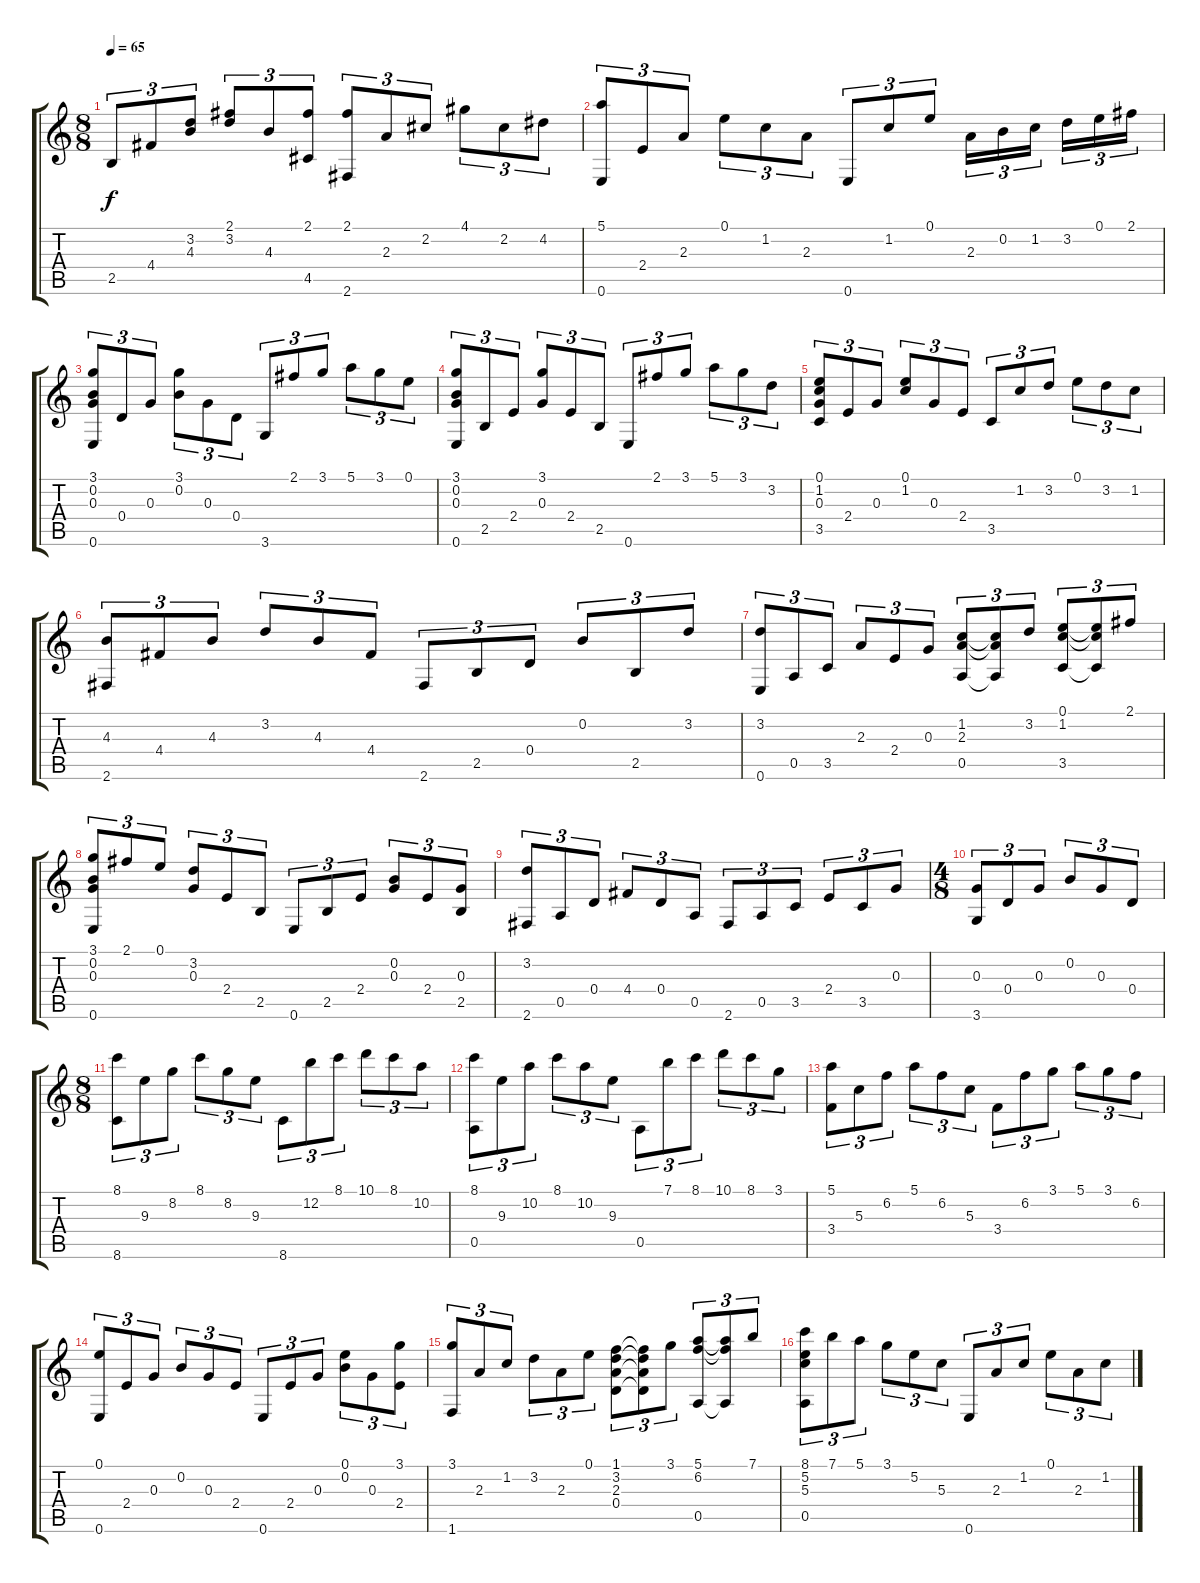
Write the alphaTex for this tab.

\track "" {instrument acousticguitarnylon}
\staff {score tabs}
\tuning (E4 B3 G3 D3 A2 E2) {hide}
\ts (8 8)
\tempo 65
\clef g2
\ks c
2.5.8{tu (3 2) dy f} 4.4.8{tu (3 2)} (3.2 4.3).8{tu (3 2)} (2.1 3.2).8{tu (3 2)} 4.3.8{tu (3 2)} (2.1 4.5).8{tu (3 2)} (2.1 2.6).8{tu (3 2)} 2.3.8{tu (3 2)} 2.2.8{tu (3 2)} 4.1.8{tu (3 2)} 2.2.8{tu (3 2)} 4.2.8{tu (3 2)} |
(5.1 0.6).8{tu (3 2)} 2.4.8{tu (3 2)} 2.3.8{tu (3 2)} 0.1.8{tu (3 2)} 1.2.8{tu (3 2)} 2.3.8{tu (3 2)} 0.6.8{tu (3 2)} 1.2.8{tu (3 2)} 0.1.8{tu (3 2)} 2.3.16{tu (3 2)} 0.2.16{tu (3 2)} 1.2.16{tu (3 2)} 3.2.16{tu (3 2)} 0.1.16{tu (3 2)} 2.1.16{tu (3 2)} |
(3.1 0.2 0.3 0.6).8{tu (3 2)} 0.4.8{tu (3 2)} 0.3.8{tu (3 2)} (3.1 0.2).8{tu (3 2)} 0.3.8{tu (3 2)} 0.4.8{tu (3 2)} 3.6.8{tu (3 2)} 2.1.8{tu (3 2)} 3.1.8{tu (3 2)} 5.1.8{tu (3 2)} 3.1.8{tu (3 2)} 0.1.8{tu (3 2)} |
(3.1 0.2 0.3 0.6).8{tu (3 2)} 2.5.8{tu (3 2)} 2.4.8{tu (3 2)} (3.1 0.3).8{tu (3 2)} 2.4.8{tu (3 2)} 2.5.8{tu (3 2)} 0.6.8{tu (3 2)} 2.1.8{tu (3 2)} 3.1.8{tu (3 2)} 5.1.8{tu (3 2)} 3.1.8{tu (3 2)} 3.2.8{tu (3 2)} |
(0.1 1.2 0.3 3.5).8{tu (3 2)} 2.4.8{tu (3 2)} 0.3.8{tu (3 2)} (0.1 1.2).8{tu (3 2)} 0.3.8{tu (3 2)} 2.4.8{tu (3 2)} 3.5.8{tu (3 2)} 1.2.8{tu (3 2)} 3.2.8{tu (3 2)} 0.1.8{tu (3 2)} 3.2.8{tu (3 2)} 1.2.8{tu (3 2)} |
(4.3 2.6).8{tu (3 2)} 4.4.8{tu (3 2)} 4.3.8{tu (3 2)} 3.2.8{tu (3 2)} 4.3.8{tu (3 2)} 4.4.8{tu (3 2)} 2.6.8{tu (3 2)} 2.5.8{tu (3 2)} 0.4.8{tu (3 2)} 0.2.8{tu (3 2)} 2.5.8{tu (3 2)} 3.2.8{tu (3 2)} |
(3.2 0.6).8{tu (3 2)} 0.5.8{tu (3 2)} 3.5.8{tu (3 2)} 2.3.8{tu (3 2)} 2.4.8{tu (3 2)} 0.3.8{tu (3 2)} (1.2 2.3 0.5).8{tu (3 2)} (1.2{t} 2.3{t} 0.5{t}).8{tu (3 2)} 3.2.8{tu (3 2)} (0.1 1.2 3.5).8{tu (3 2)} (0.1{t} 1.2{t} 3.5{t}).8{tu (3 2)} 2.1.8{tu (3 2)} |
(3.1 0.2 0.3 0.6).8{tu (3 2)} 2.1.8{tu (3 2)} 0.1.8{tu (3 2)} (3.2 0.3).8{tu (3 2)} 2.4.8{tu (3 2)} 2.5.8{tu (3 2)} 0.6.8{tu (3 2)} 2.5.8{tu (3 2)} 2.4.8{tu (3 2)} (0.2 0.3).8{tu (3 2)} 2.4.8{tu (3 2)} (0.3 2.5).8{tu (3 2)} |
(3.2 2.6).8{tu (3 2)} 0.5.8{tu (3 2)} 0.4.8{tu (3 2)} 4.4.8{tu (3 2)} 0.4.8{tu (3 2)} 0.5.8{tu (3 2)} 2.6.8{tu (3 2)} 0.5.8{tu (3 2)} 3.5.8{tu (3 2)} 2.4.8{tu (3 2)} 3.5.8{tu (3 2)} 0.3.8{tu (3 2)} |
\ts (4 8)
(0.3 3.6).8{tu (3 2)} 0.4.8{tu (3 2)} 0.3.8{tu (3 2)} 0.2.8{tu (3 2)} 0.3.8{tu (3 2)} 0.4.8{tu (3 2)} |
\ts (8 8)
(8.1 8.6).8{tu (3 2)} 9.3.8{tu (3 2)} 8.2.8{tu (3 2)} 8.1.8{tu (3 2)} 8.2.8{tu (3 2)} 9.3.8{tu (3 2)} 8.6.8{tu (3 2)} 12.2.8{tu (3 2)} 8.1.8{tu (3 2)} 10.1.8{tu (3 2)} 8.1.8{tu (3 2)} 10.2.8{tu (3 2)} |
(8.1 0.5).8{tu (3 2)} 9.3.8{tu (3 2)} 10.2.8{tu (3 2)} 8.1.8{tu (3 2)} 10.2.8{tu (3 2)} 9.3.8{tu (3 2)} 0.5.8{tu (3 2)} 7.1.8{tu (3 2)} 8.1.8{tu (3 2)} 10.1.8{tu (3 2)} 8.1.8{tu (3 2)} 3.1.8{tu (3 2)} |
(5.1 3.4).8{tu (3 2)} 5.3.8{tu (3 2)} 6.2.8{tu (3 2)} 5.1.8{tu (3 2)} 6.2.8{tu (3 2)} 5.3.8{tu (3 2)} 3.4.8{tu (3 2)} 6.2.8{tu (3 2)} 3.1.8{tu (3 2)} 5.1.8{tu (3 2)} 3.1.8{tu (3 2)} 6.2.8{tu (3 2)} |
(0.1 0.6).8{tu (3 2)} 2.4.8{tu (3 2)} 0.3.8{tu (3 2)} 0.2.8{tu (3 2)} 0.3.8{tu (3 2)} 2.4.8{tu (3 2)} 0.6.8{tu (3 2)} 2.4.8{tu (3 2)} 0.3.8{tu (3 2)} (0.1 0.2).8{tu (3 2)} 0.3.8{tu (3 2)} (3.1 2.4).8{tu (3 2)} |
(3.1 1.6).8{tu (3 2)} 2.3.8{tu (3 2)} 1.2.8{tu (3 2)} 3.2.8{tu (3 2)} 2.3.8{tu (3 2)} 0.1.8{tu (3 2)} (1.1 3.2 2.3 0.4).8{tu (3 2)} (1.1{t} 3.2{t} 2.3{t} 0.4{t}).8{tu (3 2)} 3.1.8{tu (3 2)} (5.1 6.2 0.5).8{tu (3 2)} (5.1{t} 6.2{t} 0.5{t}).8{tu (3 2)} 7.1.8{tu (3 2)} |
(8.1 5.2 5.3 0.5).8{tu (3 2)} 7.1.8{tu (3 2)} 5.1.8{tu (3 2)} 3.1.8{tu (3 2)} 5.2.8{tu (3 2)} 5.3.8{tu (3 2)} 0.6.8{tu (3 2)} 2.3.8{tu (3 2)} 1.2.8{tu (3 2)} 0.1.8{tu (3 2)} 2.3.8{tu (3 2)} 1.2.8{tu (3 2)}
